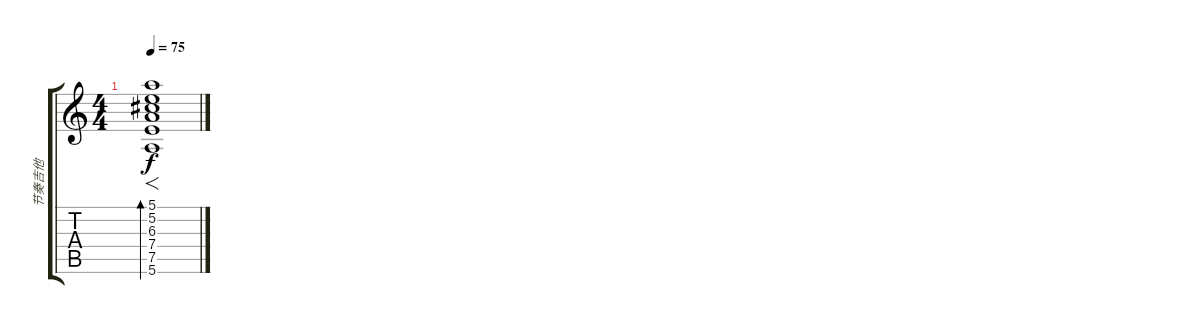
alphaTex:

\track ("节奏吉他" "节奏吉他") {instrument acousticguitarsteel}
\staff {score tabs}
\tuning (E4 B3 G3 D3 A2 E2) {hide}
\ts (4 4)
\tempo 75
\clef g2
\ks c
(5.1 5.2 6.3 7.4 7.5 5.6).1{f bd 240 dy f}
